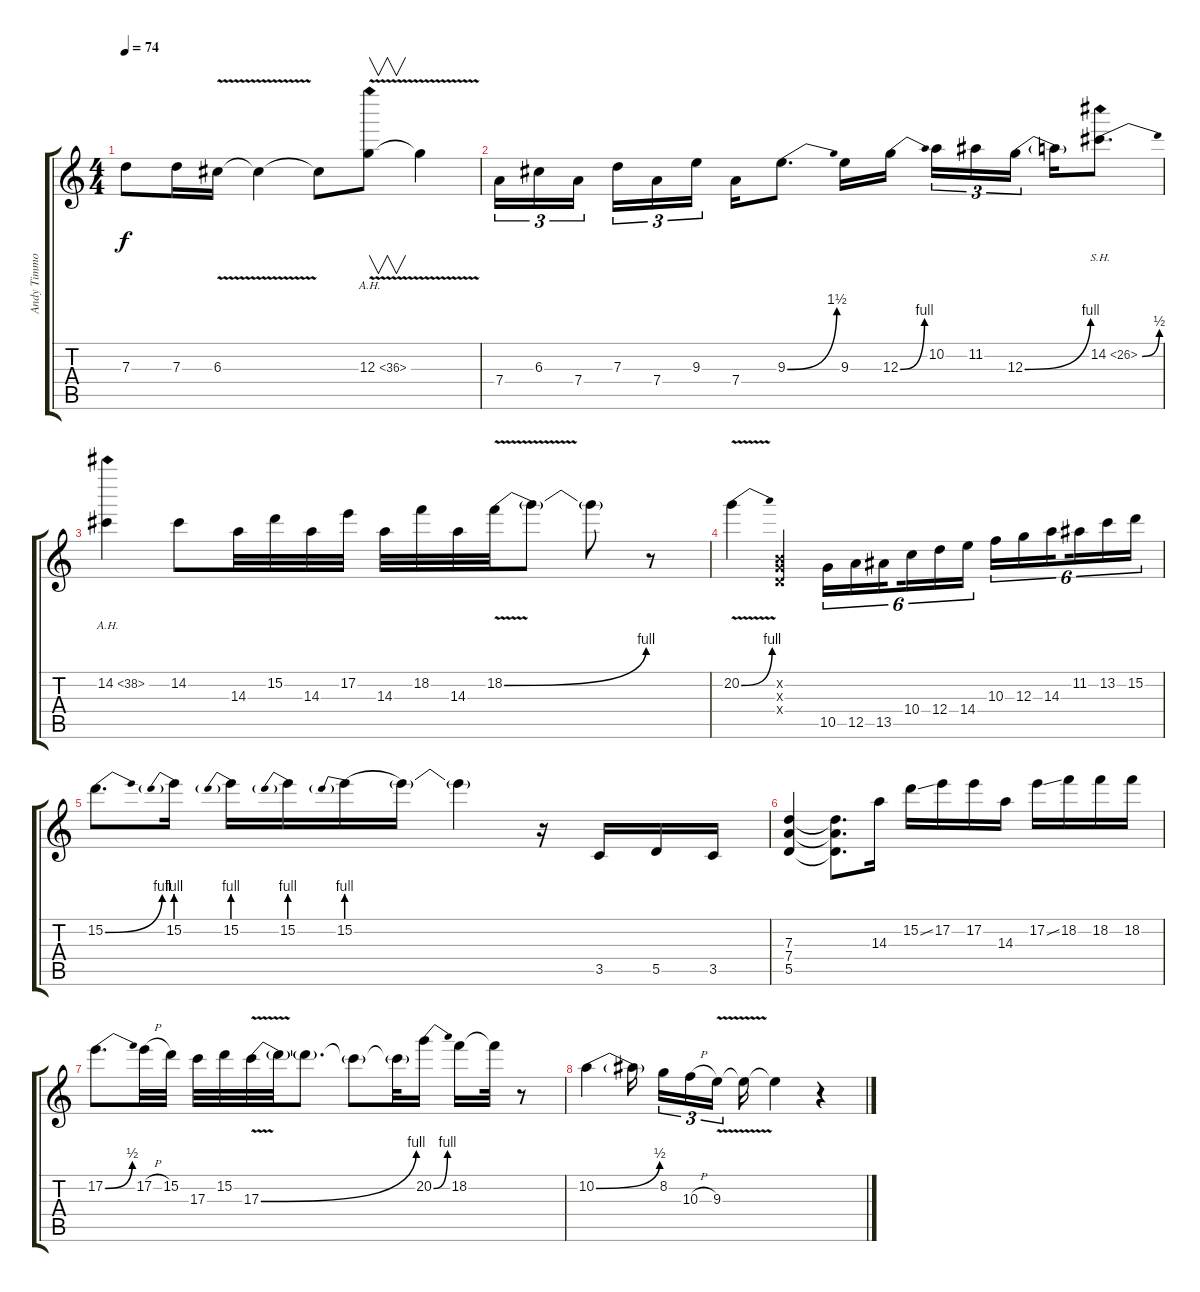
\track ("Andy Timmons" "Andy Timmo") {instrument distortionguitar}
\staff {score tabs}
\tuning (E4 B3 G3 D3 A2 E2) {hide}
\ts (4 4)
\tempo 74
\clef g2
\ks c
7.3{t}.8{dy f} 7.3.16 6.3{v}.16 6.3{t}.4 6.3{t}.8 12.3{ah 24 v}.8{v} 12.3{t}.4 |
7.4.16{tu (3 2)} 6.3.16{tu (3 2)} 7.4.16{tu (3 2) beam splitsecondary} 7.3.16{tu (3 2)} 7.4.16{tu (3 2)} 9.3.16{tu (3 2)} 7.4.16 9.3{be (bend 0 0 60 6)}.8{d} 9.3.16 12.3{be (bend 0 0 60 4)}.16{beam splitsecondary} 10.2.16{tu (3 2)} 11.2.16{tu (3 2)} 12.3{be (bend 0 0 60 4)}.16{tu (3 2)} 12.3{t}.16 14.2{be (bend 0 0 60 2) sh 12}.8{d} |
14.2{ah 24}.4 14.2.8 14.3.32 15.2.32 14.3.32 17.2.32 14.3.32 18.2.32 14.3.32 18.2{be (bend 0 0 60 4) v}.32 18.2{t}.8 18.2{t}.8 r.8 |
20.2{be (bend 0 0 60 4) v}.4 (0.2{x} 0.3{x} 0.4{x}).4 10.5.16{tu (6 4)} 12.5.16{tu (6 4)} 13.5.16{tu (6 4) beam splitsecondary} 10.4.16{tu (6 4)} 12.4.16{tu (6 4)} 14.4.16{tu (6 4)} 10.3.16{tu (6 4)} 12.3.16{tu (6 4)} 14.3.16{tu (6 4) beam splitsecondary} 11.2.16{tu (6 4)} 13.2.16{tu (6 4)} 15.2.16{tu (6 4)} |
15.2{be (bend 0 0 60 4)}.8{d} 15.2{be (prebend 0 4 60 4)}.16 15.2{be (prebend 0 4 60 4)}.16 15.2{be (prebend 0 4 60 4)}.16 15.2{be (prebend 0 4 60 4)}.16 15.2{t}.16 15.2{t}.4 r.16 3.5.16 5.5.16 3.5.16 |
(7.3 7.4 5.5).4 (7.3{t} 7.4{t} 5.5{t}).8{d} 14.3.16 15.2{ss}.16 17.2.16 17.2.16 14.3.16 17.2{ss}.16 18.2.16 18.2.16 18.2.16 |
17.2{be (bend 0 0 60 2)}.8{d} 17.2{h}.32 15.2.32 17.3.32 15.2.32 17.3{be (bend 0 0 60 4) v}.32 17.3{t}.32 17.3{t}.8{d} 17.3{t}.8 17.3{t}.32 20.2{be (bend 0 0 60 4)}.16 18.2.16 18.2{t}.32 r.8 |
10.2{be (bend 0 0 60 2)}.4 10.2{t}.16{beam splitsecondary} 8.2.16{tu (3 2)} 10.3{h}.16{tu (3 2)} 9.3{v}.16{tu (3 2) beam splitsecondary} 9.3{t}.16 9.3{t}.4 r.4
